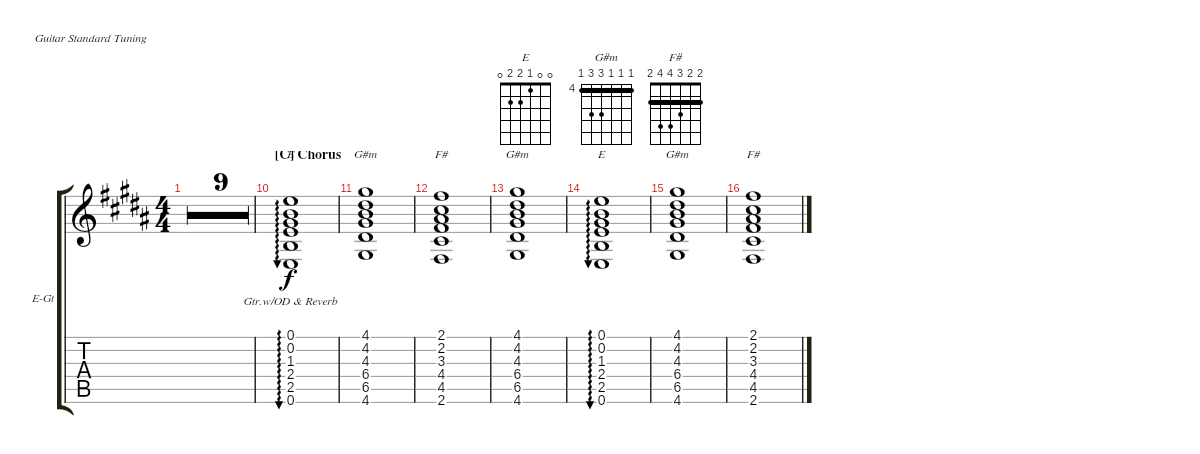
\defaultSystemsLayout 4
\bracketExtendMode groupsimilarinstruments
\firstSystemTrackNameOrientation horizontal
\otherSystemsTrackNameOrientation horizontal
\track ("Harry Koisser (Gtr. 1)" "E-Gt") {multiBarRest instrument distortionguitar}
\staff {score tabs}
\tuning (E4 B3 G3 D3 A2 E2)
\chord ("E" 0 0 1 2 2 0)
\chord ("G#m" 4 4 4 6 6 4) {firstfret 4 barre (4 4 4)}
\chord ("F#" 2 2 3 4 4 2) {barre (2 2)}
\ts (4 4)
\tempo 106
\clef g2
\ks b
r.1{dy f} |
r.1 |
r.1 |
r.1 |
r.1 |
r.1 |
r.1 |
r.1 |
r.1 |
\section ("C" "Chorus")
(0.1 0.2 1.3 2.4 2.5 0.6).1{au 0 ch "E" lyrics (0 "") lyrics (1 "Gtr.w/OD & Reverb") lyrics (2 "") lyrics (3 "") lyrics (4 "")} |
(4.6 6.5 6.4 4.3 4.2 4.1).1{ch "G#m" lyrics (0 "") lyrics (1 "") lyrics (2 "") lyrics (3 "") lyrics (4 "")} |
(2.6 4.5 4.4 3.3 2.2 2.1).1{ch "F#" lyrics (0 "") lyrics (1 "") lyrics (2 "") lyrics (3 "") lyrics (4 "")} |
(4.6 6.5 6.4 4.3 4.2 4.1).1{ch "G#m" lyrics (0 "") lyrics (1 "") lyrics (2 "") lyrics (3 "") lyrics (4 "")} |
(0.1 0.2 1.3 2.4 2.5 0.6).1{au 0 ch "E" lyrics (0 "") lyrics (1 "") lyrics (2 "") lyrics (3 "") lyrics (4 "")} |
(4.6 6.5 6.4 4.3 4.2 4.1).1{ch "G#m" lyrics (0 "") lyrics (1 "") lyrics (2 "") lyrics (3 "") lyrics (4 "")} |
(2.6 4.5 4.4 3.3 2.2 2.1).1{ch "F#" lyrics (0 "") lyrics (1 "") lyrics (2 "") lyrics (3 "") lyrics (4 "")}
